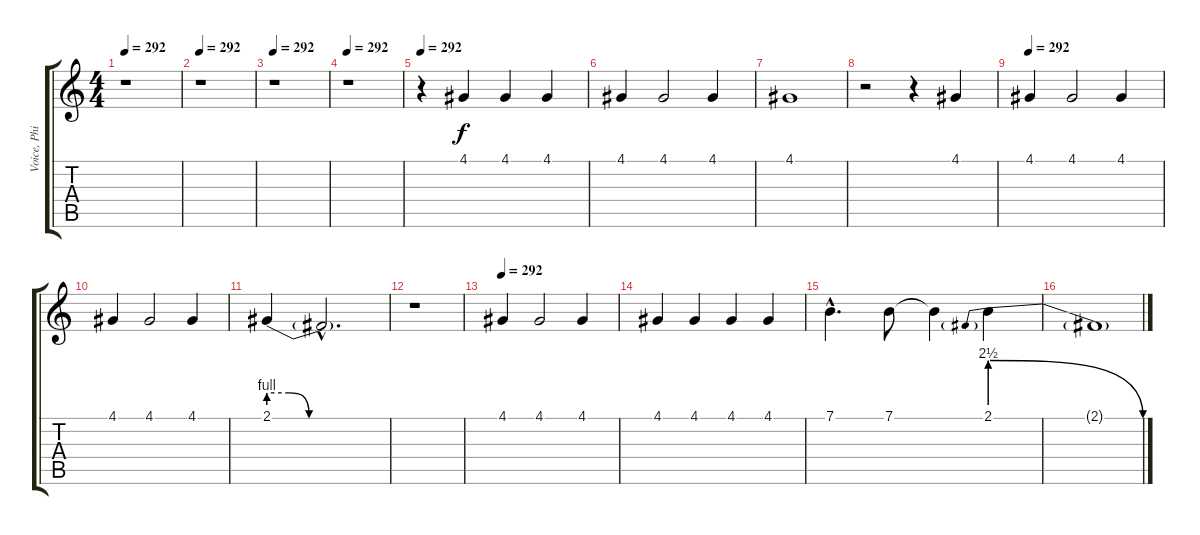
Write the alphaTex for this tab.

\track ("Voice, Phill" "Voice, Phi") {instrument lead2sawtooth}
\staff {score tabs}
\tuning (E4 B3 G3 D3 A2 E2) {hide}
\ts (4 4)
\tempo 292
\clef g2
\ks c
r.1{dy f} |
\tempo 292
r.1 |
\tempo 292
r.1 |
\tempo 292
r.1 |
\tempo 292
r.4 4.1.4 4.1.4 4.1.4 |
4.1.4 4.1.2 4.1.4 |
4.1.1 |
r.2 r.4 4.1.4 |
\tempo 292
4.1.4 4.1.2 4.1.4 |
4.1.4 4.1.2 4.1.4 |
2.1{be (custom 0 4 10 4 20 0 40 0 60 0)}.4 2.1{hac t}.2{d} |
r.1 |
\tempo 292
4.1.4 4.1.2 4.1.4 |
4.1.4 4.1.4 4.1.4 4.1.4 |
7.1{hac}.4{d} 7.1.8 7.1{t}.4 2.1{be (prebendrelease 0 10 60 0)}.4 |
2.1{t}.1
